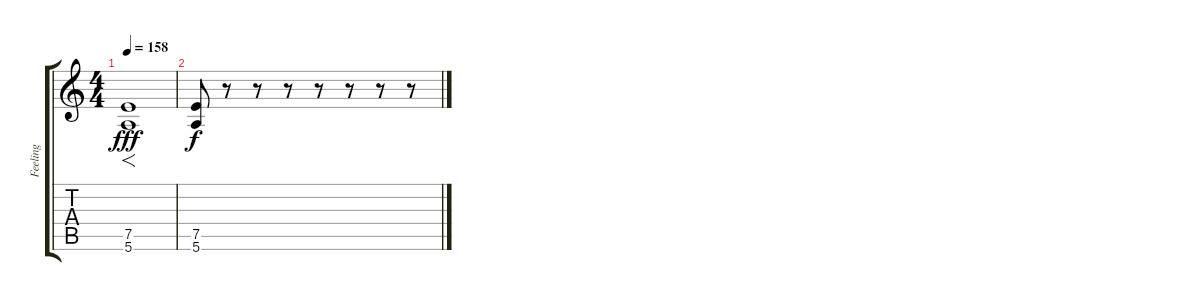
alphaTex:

\track ("Feeling" "Feeling") {instrument distortionguitar}
\staff {score tabs}
\tuning (E4 B3 G3 D3 A2 E2) {hide}
\ts (4 4)
\tempo 158
\clef g2
\ks c
(7.5 5.6).1{f dy fff} |
(7.5 5.6).8{dy f} r.8 r.8 r.8 r.8 r.8 r.8 r.8
